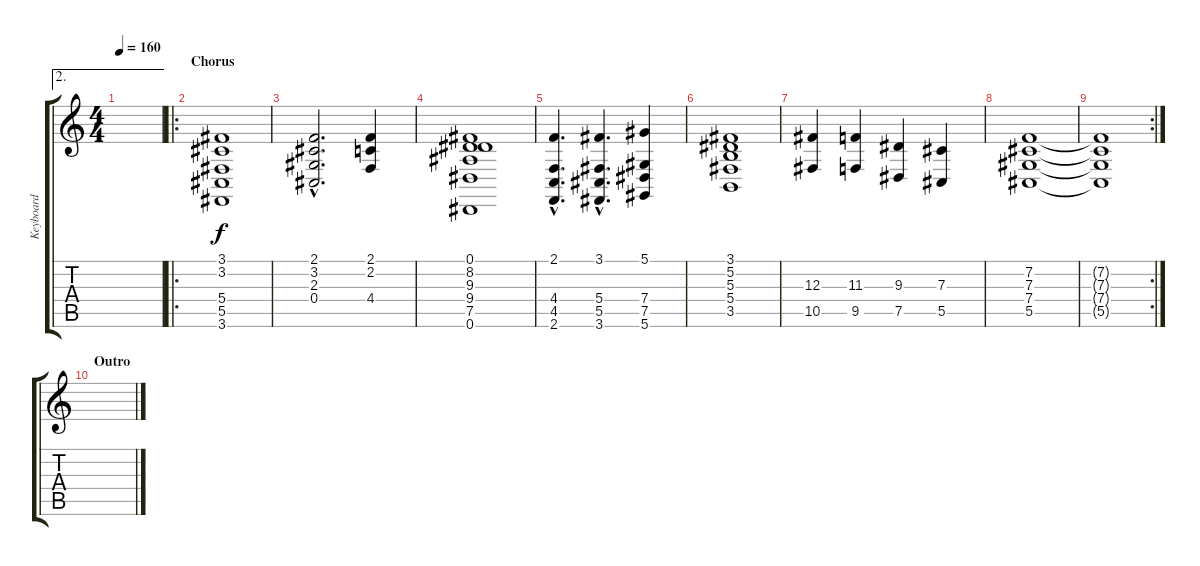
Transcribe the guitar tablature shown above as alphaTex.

\track ("Keyboard" "Keyboard") {instrument stringensemble1}
\staff {score tabs}
\tuning (Eb4 Bb3 Gb3 Db3 Ab2 Eb2) {hide}
\ae 2
\ts (4 4)
\tempo 160
\clef g2
\ks c
|
\ro
\section ("" "Chorus")
(3.1 3.2 5.4 5.5 3.6).1 |
(2.1{hac} 3.2{hac} 2.3{hac} 0.4{hac}).2{d} (2.1 2.2 4.4).4 |
(0.1 8.2 9.3 9.4 7.5 0.6).1 |
(2.1{hac} 4.4{hac} 4.5{hac} 2.6{hac}).4{d} (3.1{hac} 5.4{hac} 5.5{hac} 3.6{hac}).4{d} (5.1 7.4 7.5 5.6).4 |
(3.1 5.2 5.3 5.4 3.5).1 |
(12.3 10.5).4 (11.3 9.5).4 (9.3 7.5).4 (7.3 5.5).4 |
(7.2 7.3 7.4 5.5).1 |
\rc 2
(7.2{t} 7.3{t} 7.4{t} 5.5{t}).1 |
\section ("" "Outro")
